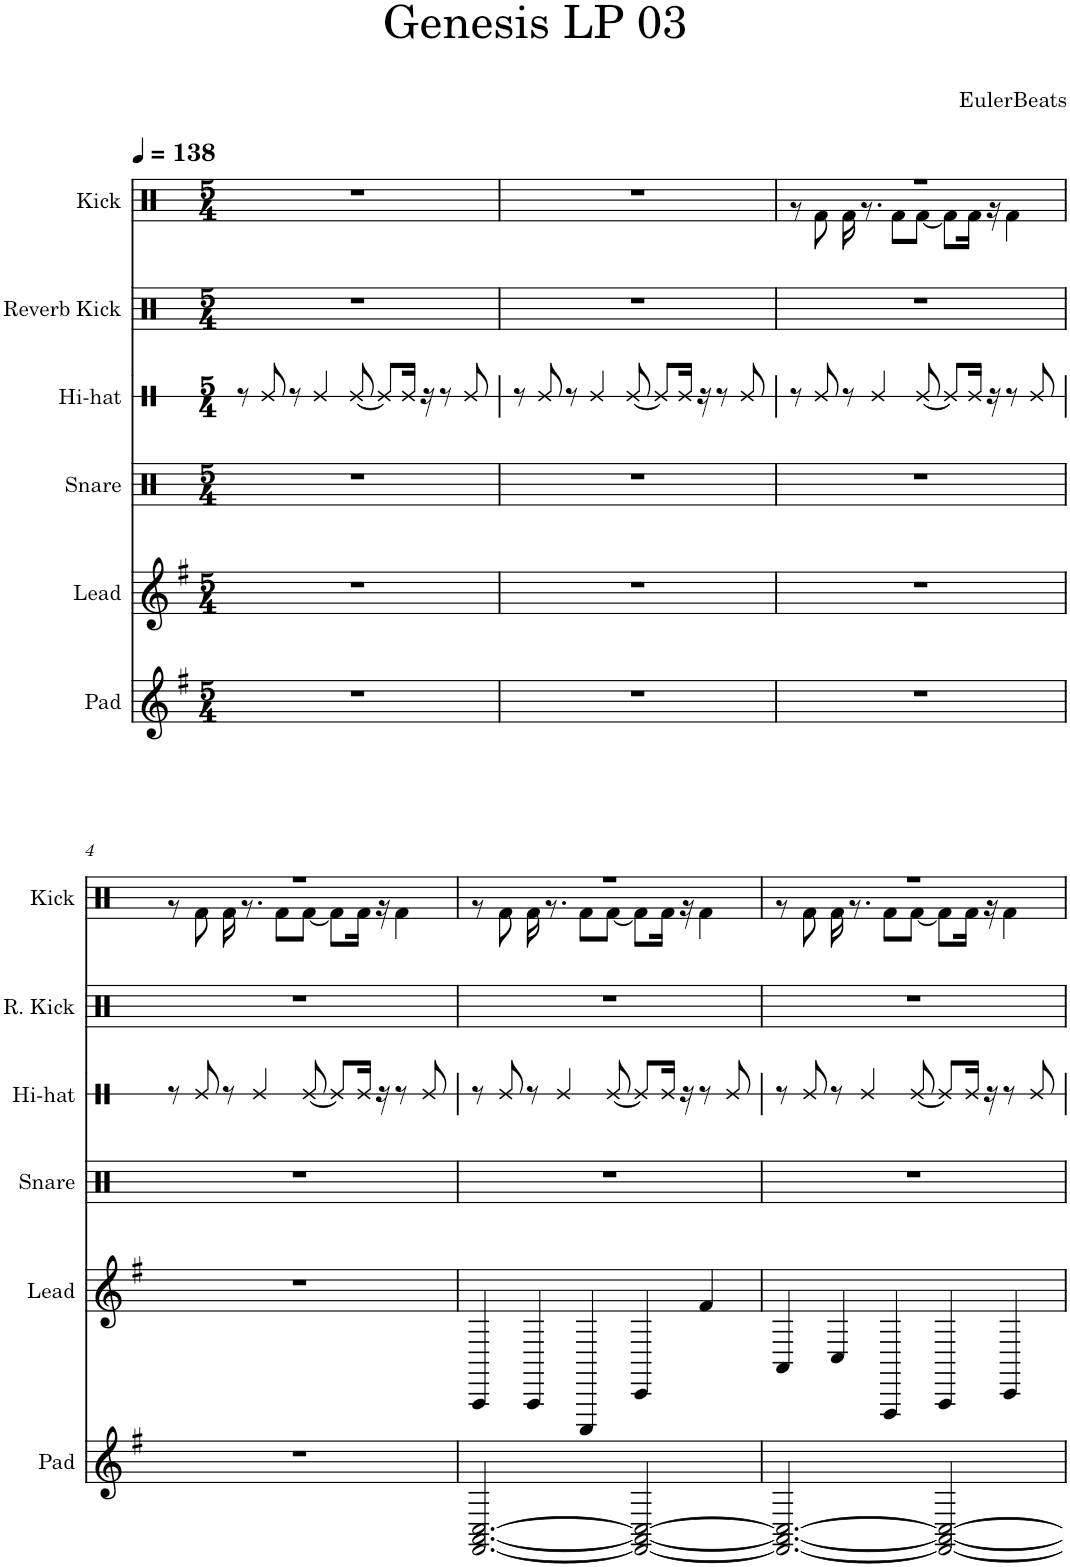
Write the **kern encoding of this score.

**kern	**kern	**kern	**kern	**kern	**kern
*part6	*part5	*part4	*part3	*part2	*part1
*staff6	*staff5	*staff4	*staff3	*staff2	*staff1
*I"Pad	*I"Lead	*I"Snare	*I"Hi-hat	*I"Reverb Kick	*I"Kick
*I'Pad	*I'Lead	*I'Snare	*I'Hi-hat	*I'R. Kick	*I'Kick
*	*	*	*stria1	*	*
*clefG2	*clefG2	*clefX	*clefX	*clefX	*clefX
*k[f#]	*k[f#]	*k[f#]	*k[f#]	*k[f#]	*k[f#]
*M5/4	*M5/4	*M5/4	*M5/4	*M5/4	*M5/4
*MM138	*MM138	*MM138	*MM138	*MM138	*MM138
=1	=1	=1	=1	=1	=1
4%5r	4%5r	4%5r	8r	4%5r	4%5r
.	.	.	8Re/	.	.
.	.	.	8r	.	.
.	.	.	4Re/	.	.
.	.	.	[8Re/	.	.
.	.	.	8Re/L]	.	.
.	.	.	16Re/Jk	.	.
.	.	.	16r	.	.
.	.	.	8r	.	.
.	.	.	8Re/	.	.
=2	=2	=2	=2	=2	=2
4%5r	4%5r	4%5r	8r	4%5r	4%5r
.	.	.	8Re/	.	.
.	.	.	8r	.	.
.	.	.	4Re/	.	.
.	.	.	[8Re/	.	.
.	.	.	8Re/L]	.	.
.	.	.	16Re/Jk	.	.
.	.	.	16r	.	.
.	.	.	8r	.	.
.	.	.	8Re/	.	.
=3	=3	=3	=3	=3	=3
*	*	*	*	*	*^
4%5r	4%5r	4%5r	8r	4%5r	4%5r	8r
.	.	.	8Re/	.	.	8Rf\
.	.	.	8r	.	.	16Rf\
.	.	.	.	.	.	8.r
.	.	.	4Re/	.	.	.
.	.	.	.	.	.	8Rf\L
.	.	.	[8Re/	.	.	[8Rf\J
.	.	.	8Re/L]	.	.	8Rf\L]
.	.	.	16Re/Jk	.	.	16Rf\Jk
.	.	.	16r	.	.	16r
.	.	.	8r	.	.	4Rf\
.	.	.	8Re/	.	.	.
!!LO:LB:g=z	!!
=4	=4	=4	=4	=4	=4	=4
4%5r	4%5r	4%5r	8r	4%5r	4%5r	8r
.	.	.	8Re/	.	.	8Rf\
.	.	.	8r	.	.	16Rf\
.	.	.	.	.	.	8.r
.	.	.	4Re/	.	.	.
.	.	.	.	.	.	8Rf\L
.	.	.	[8Re/	.	.	[8Rf\J
.	.	.	8Re/L]	.	.	8Rf\L]
.	.	.	16Re/Jk	.	.	16Rf\Jk
.	.	.	16r	.	.	16r
.	.	.	8r	.	.	4Rf\
.	.	.	8Re/	.	.	.
=5	=5	=5	=5	=5	=5	=5
[2.FF#/ [2.AA/ [2.C/	4AAA/	4%5r	8r	4%5r	4%5r	8r
.	.	.	8Re/	.	.	8Rf\
.	4AAA/	.	8r	.	.	16Rf\
.	.	.	.	.	.	8.r
.	.	.	4Re/	.	.	.
.	4CCC/	.	.	.	.	8Rf\L
.	.	.	[8Re/	.	.	[8Rf\J
2FF#/_ 2AA/_ 2C/_	4CC/	.	8Re/L]	.	.	8Rf\L]
.	.	.	16Re/Jk	.	.	16Rf\Jk
.	.	.	16r	.	.	16r
.	4f#/	.	8r	.	.	4Rf\
.	.	.	8Re/	.	.	.
=6	=6	=6	=6	=6	=6	=6
2.FF#/_ 2.AA/_ 2.C/_	4AA/	4%5r	8r	4%5r	4%5r	8r
.	.	.	8Re/	.	.	8Rf\
.	4C/	.	8r	.	.	16Rf\
.	.	.	.	.	.	8.r
.	.	.	4Re/	.	.	.
.	4FFF#/	.	.	.	.	8Rf\L
.	.	.	[8Re/	.	.	[8Rf\J
2FF#/_ 2AA/_ 2C/_	4AAA/	.	8Re/L]	.	.	8Rf\L]
.	.	.	16Re/Jk	.	.	16Rf\Jk
.	.	.	16r	.	.	16r
.	4CC/	.	8r	.	.	4Rf\
.	.	.	8Re/	.	.	.
*	*	*	*	*	*v	*v
=	=	=	=	=	=
*-	*-	*-	*-	*-	*-
